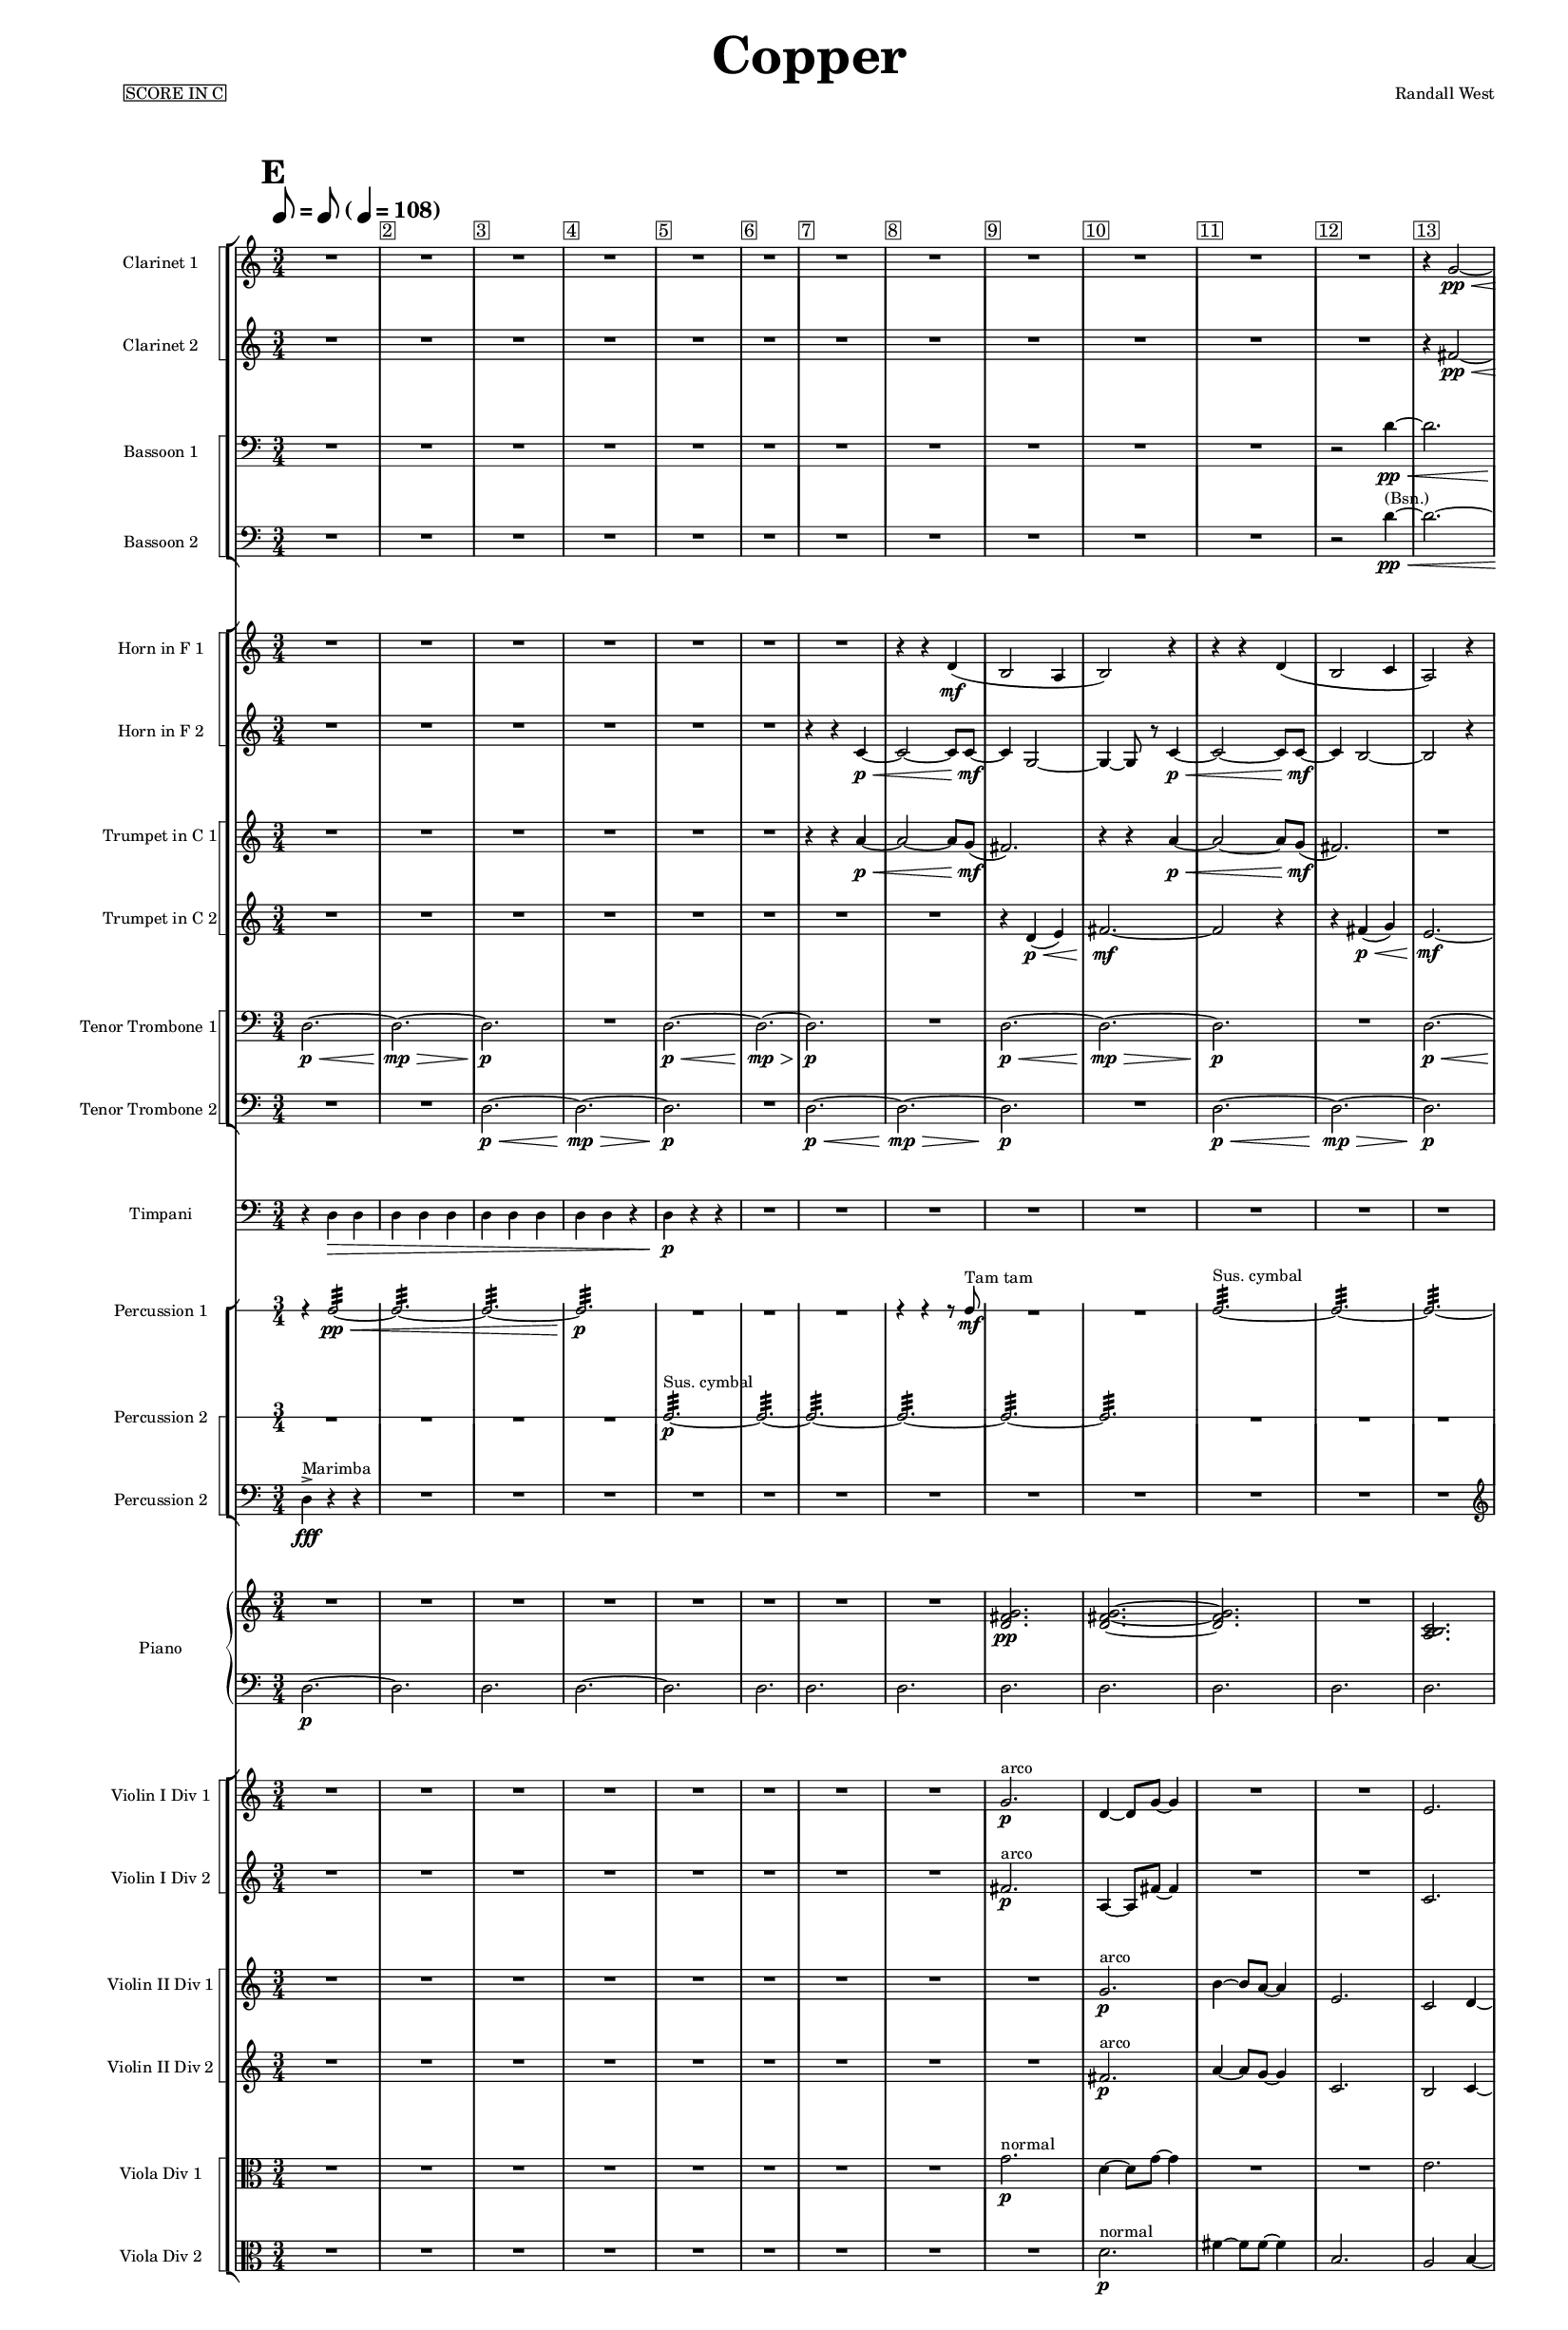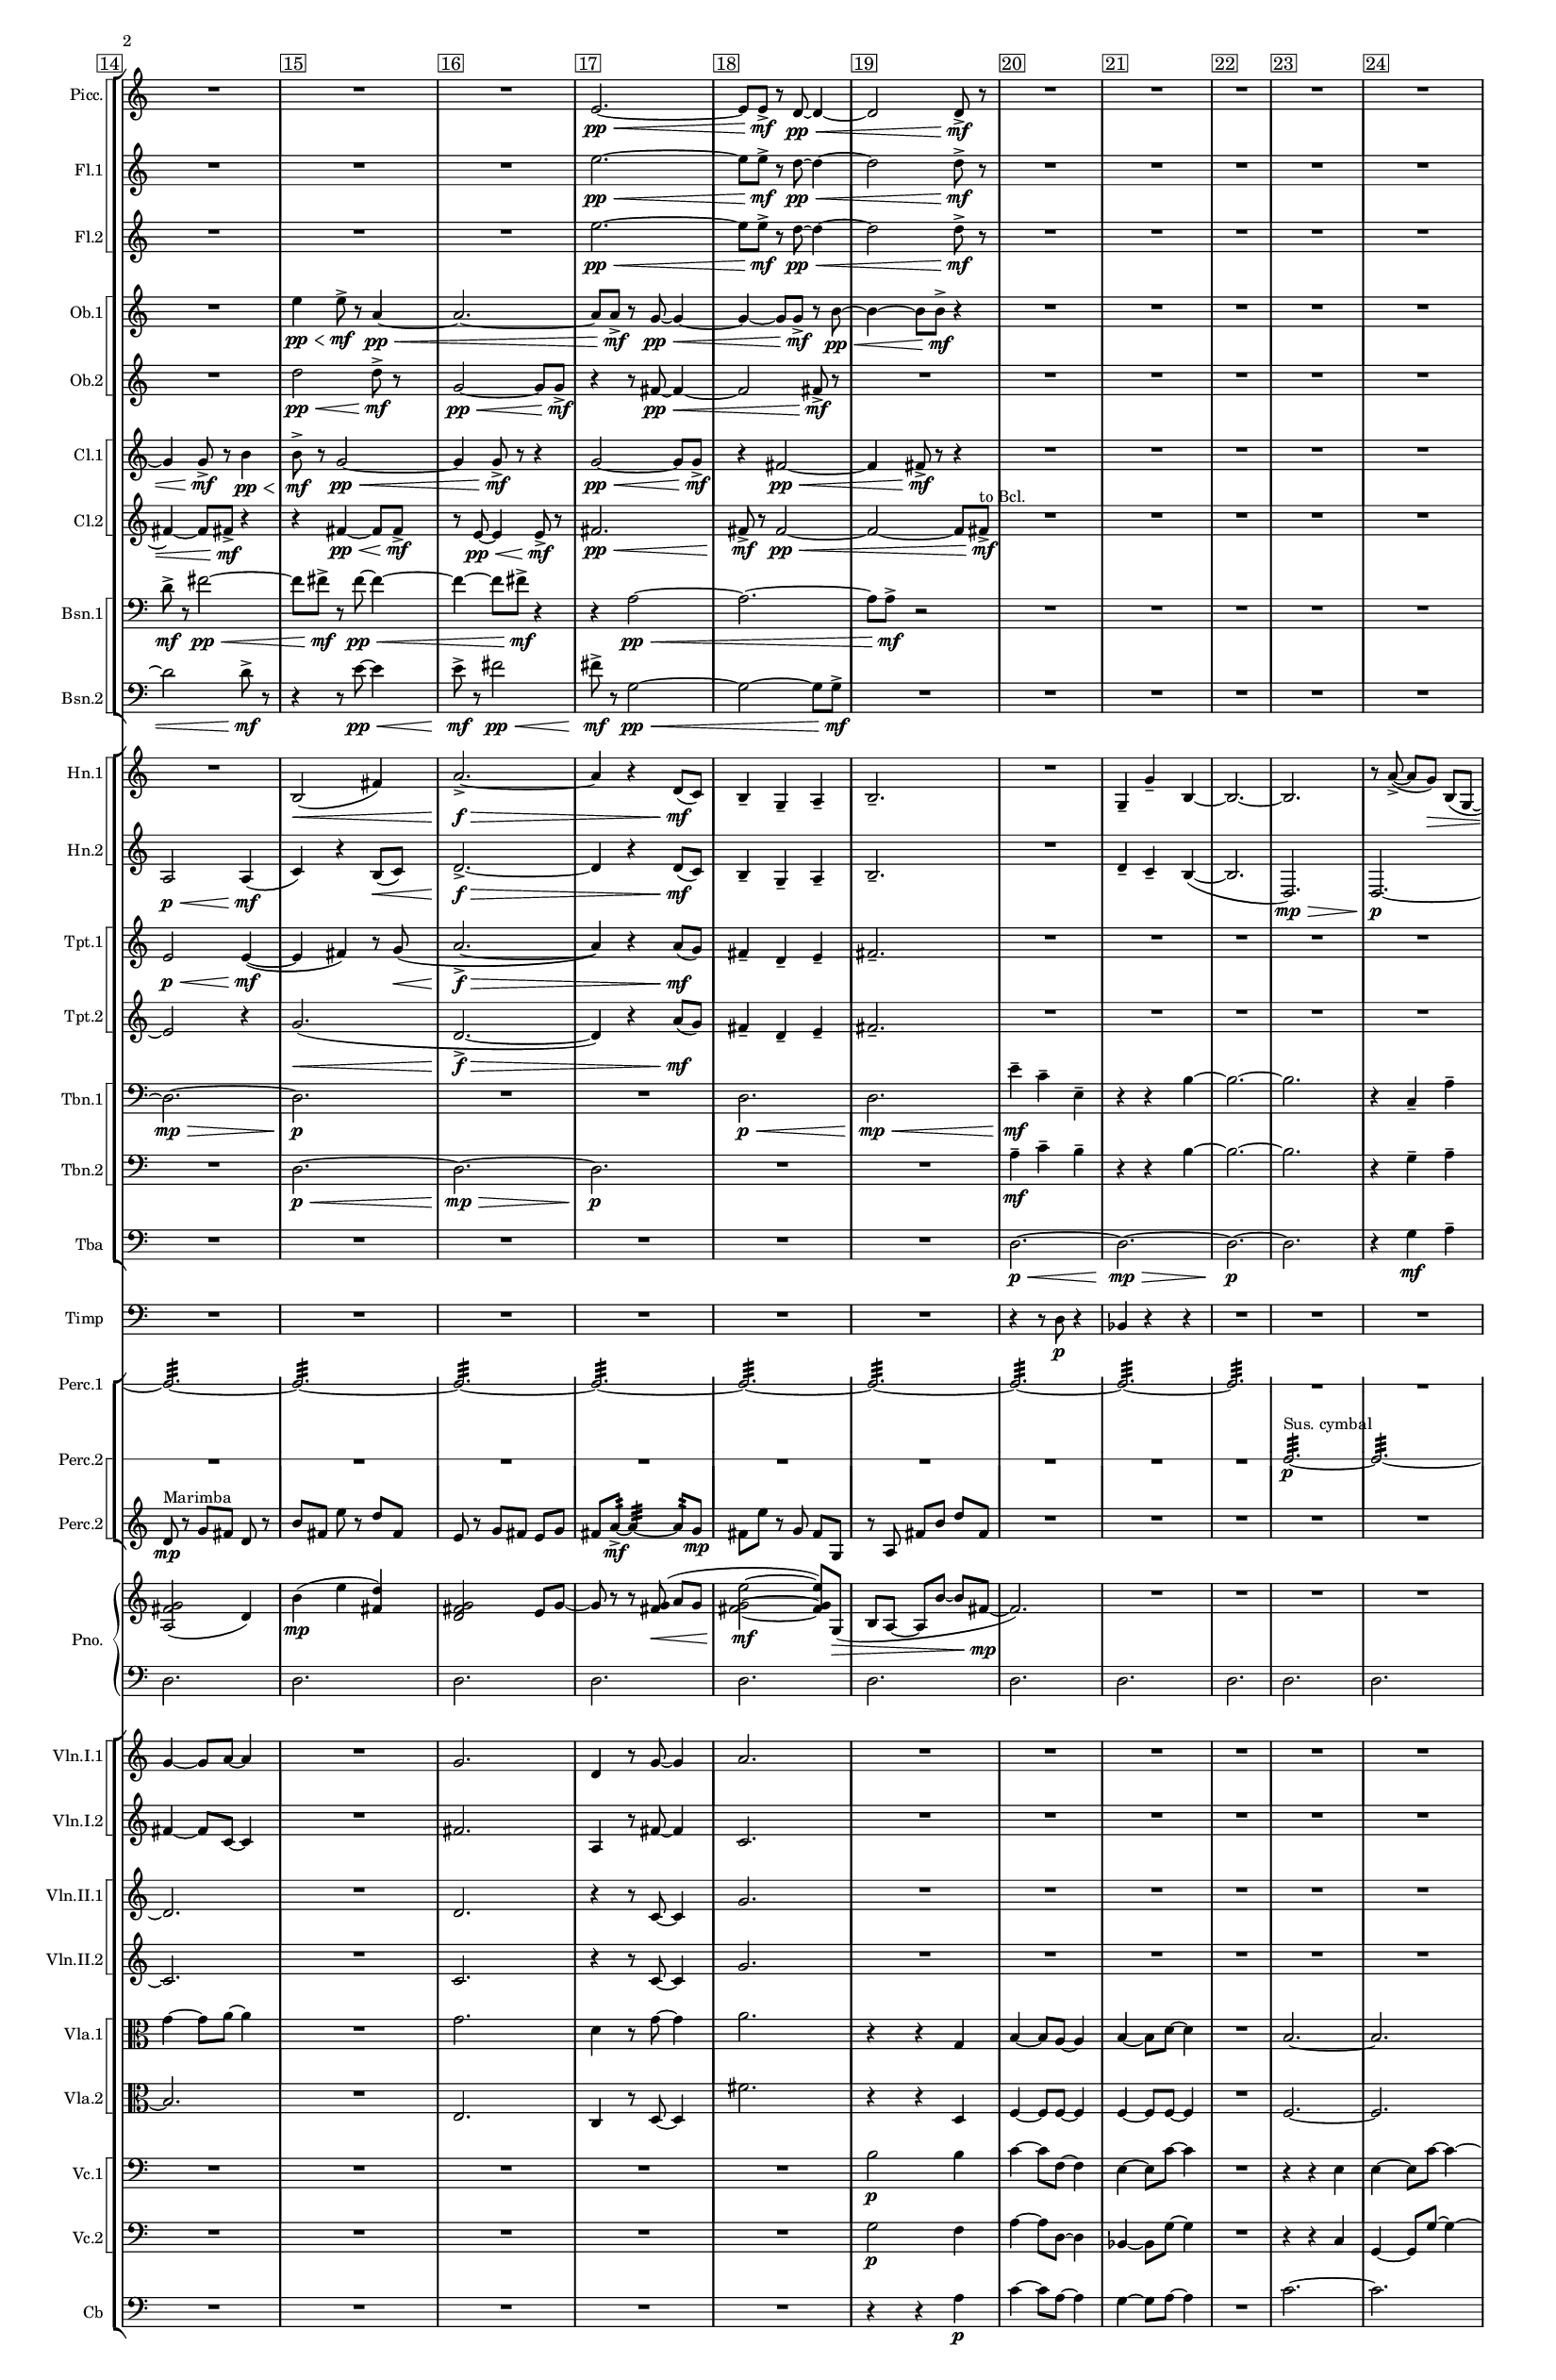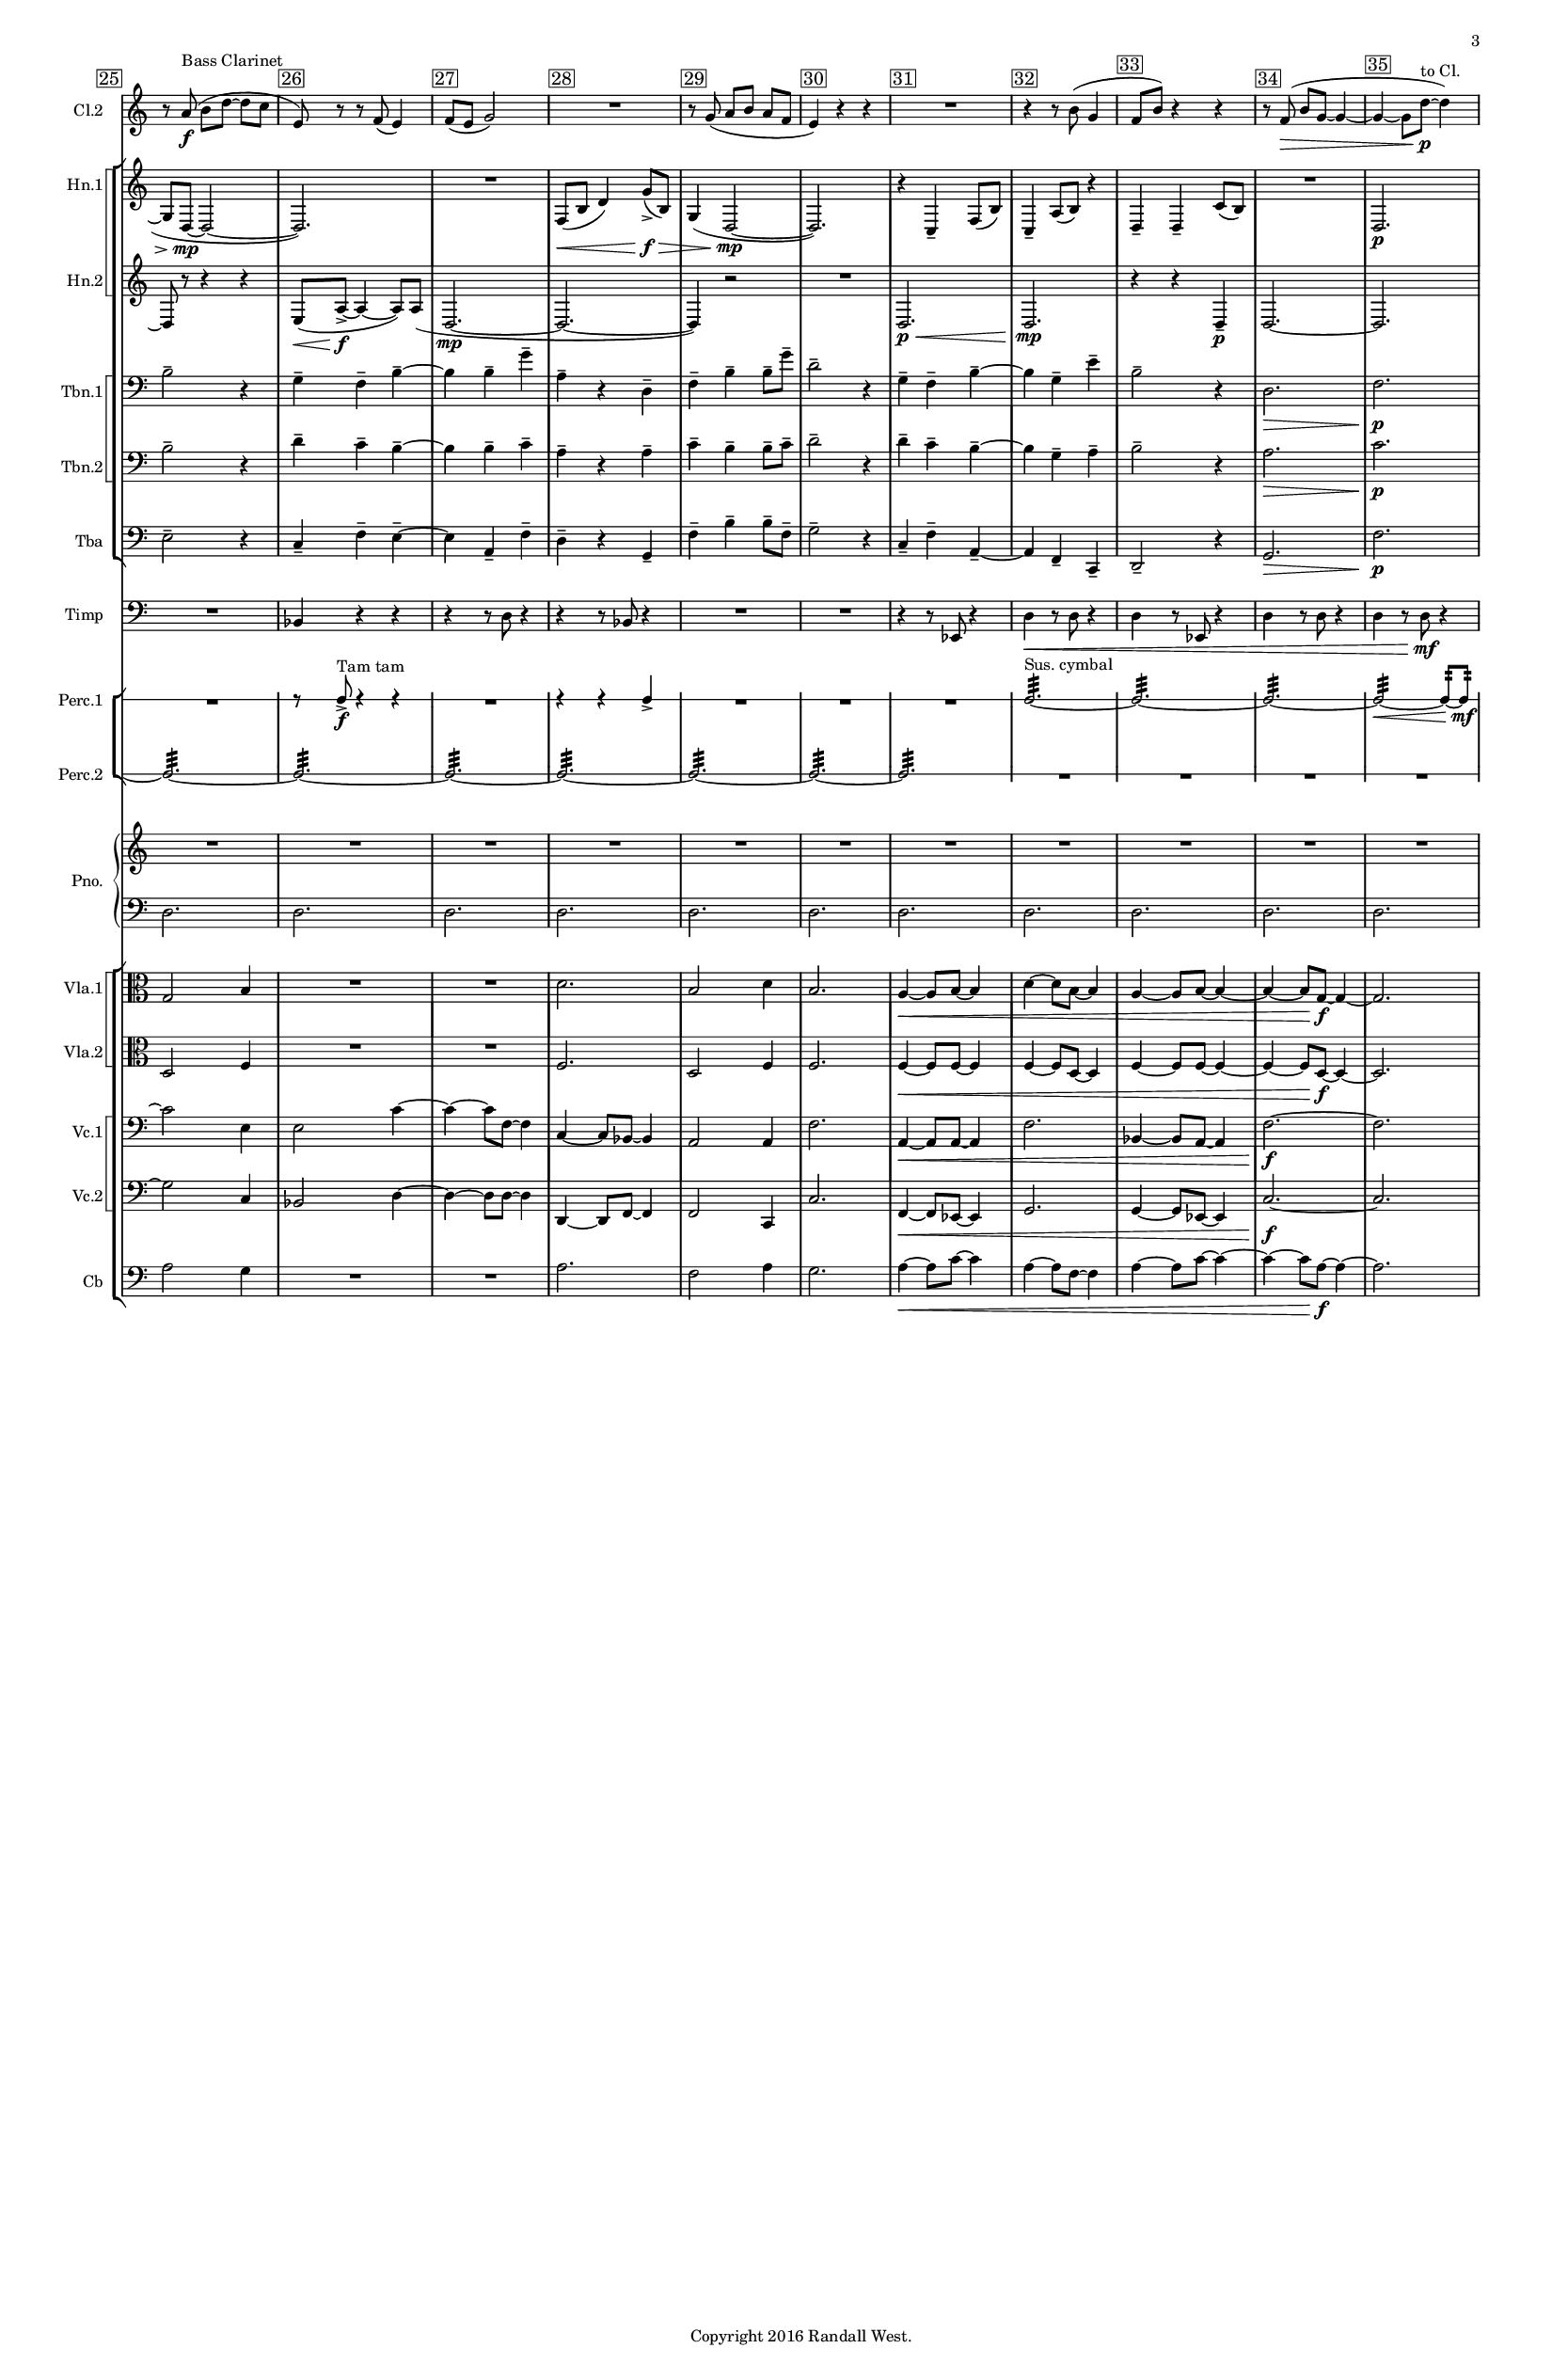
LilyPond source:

% 2016-11-06 13:51

\version "2.18.2"
\language "english"

#(set-default-paper-size "tabloid" 'portrait)
#(set-global-staff-size 14.9)

\header {
    composer = "Randall West"
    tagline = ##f
    poet = \markup { \box "SCORE IN C" } %HACKY WAY TO GET SCORE IN C IN THERE !!!!!!
    title = \markup {
        \column {
            \center-align {
                \fontsize #6 {
                    "Copper"
                }
            }
        }
    }
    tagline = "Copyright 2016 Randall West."
}

\paper {
    #(set-paper-size "tabloid")
    %#(set-paper-size "letter")
    left-margin = 22\mm
    system-separator-markup = \slashSeparator
    markup-system-spacing = #'(
        (basic-distance . 0)
        (minimum-distance . 0)
        (padding . 8)
        (stretchability . 0)
    )
    system-system-spacing = #'(
        (basic-distance . 12)
        (minimum-distance . 18)
        (padding . 12)
        (stretchability . 20)
    )
}

\layout {
    \set Score.markFormatter = #format-mark-circle-letters 
    \context {        
        \Score
        
        % \remove "Bar_number_engraver"
        \override BarNumber #'break-visibility = #'#(#f #t #t)
        \override BarNumber #'font-size = #1.2
        \override BarNumber  #'stencil = #(make-stencil-boxer 0.1 0.25 ly:text-interface::print)
        
        \override RehearsalMark #'font-size = #6

    }
    \context {
        \Staff \RemoveEmptyStaves
        \override VerticalAxisGroup #'remove-first = ##t % NOTE: comment this out to show staves on first page
        \override Hairpin #'minimum-length = #6
    }
    \context {
        \RhythmicStaff \RemoveEmptyStaves
        \override VerticalAxisGroup #'remove-first = ##t % NOTE: comment this out to show staves on first page
        \override Hairpin #'minimum-length = #6
    }
    % \context {
    %     \Dynamics
    %     \consists #Measure_counter_engraver
    %     \override MeasureCounter.direction = #DOWN
    %     \override MeasureCounter.font-encoding = #'latin1
    %     \override MeasureCounter.font-shape = #'italic
    %     % to control the distance of the Dynamics context from the staff:
    %     \override VerticalAxisGroup.nonstaff-relatedstaff-spacing.padding = #3
    %     \override MeasureCounter.font-size = #1.2
    %     % NOTE... below causes an error... why?
    %     % \override MeasureCounter.stencil = #(make-stencil-boxer 0.1 0.25 ly:text-interface::print)
    % }
}


\header {}

\layout {}

\paper {}

\score {
    \new Score <<
        \new StaffGroup <<
            \new StaffGroup \with {
                systemStartDelimiter = #'SystemStartSquare
            } <<
                \new Staff {
                    \set Staff.instrumentName = \markup { Piccolo }
                    \set Staff.shortInstrumentName = \markup { Picc. }
                    \time 3/4
                    {
                        \numericTimeSignature
                        \bar "||"
                        \compressFullBarRests
                        \tempo \markup \fontsize #3 { \note #"8" #1 = \note #"8" #1 (\note #"4" #1 = 108) }
                        \accidentalStyle modern-cautionary
                        {
                            \mark #5
                            \mark #5
                            R1 * 12
                        }
                        e'2. \pp ~ \<
                        e'8 [
                        e'8 -\accent \mf ]
                        r8
                        d'8 \pp ~ \<
                        d'4 ~
                        d'2
                        d'8 -\accent \mf
                        r8
                        {
                            R1 * 12
                        }
                    }
                }
                \new Staff {
                    \set Staff.instrumentName = \markup { "Flute 1" }
                    \set Staff.shortInstrumentName = \markup { Fl.1 }
                    \time 3/4
                    {
                        \numericTimeSignature
                        \bar "||"
                        \compressFullBarRests
                        \tempo \markup \fontsize #3 { \note #"8" #1 = \note #"8" #1 (\note #"4" #1 = 108) }
                        \accidentalStyle modern-cautionary
                        {
                            \mark #5
                            \mark #5
                            R1 * 12
                        }
                        e''2. \pp ~ \<
                        e''8 [
                        e''8 -\accent \mf ]
                        r8
                        d''8 \pp ~ \<
                        d''4 ~
                        d''2
                        d''8 -\accent \mf
                        r8
                        {
                            R1 * 12
                        }
                    }
                }
                \new Staff {
                    \set Staff.instrumentName = \markup { "Flute 2" }
                    \set Staff.shortInstrumentName = \markup { Fl.2 }
                    \time 3/4
                    {
                        \numericTimeSignature
                        \bar "||"
                        \compressFullBarRests
                        \tempo \markup \fontsize #3 { \note #"8" #1 = \note #"8" #1 (\note #"4" #1 = 108) }
                        \accidentalStyle modern-cautionary
                        {
                            \mark #5
                            \mark #5
                            R1 * 12
                        }
                        e''2. \pp ~ \<
                        e''8 [
                        e''8 -\accent \mf ]
                        r8
                        d''8 \pp ~ \<
                        d''4 ~
                        d''2
                        d''8 -\accent \mf
                        r8
                        {
                            R1 * 12
                        }
                    }
                }
            >>
            \new StaffGroup \with {
                systemStartDelimiter = #'SystemStartSquare
            } <<
                \new Staff {
                    \set Staff.instrumentName = \markup { "Oboe 1" }
                    \set Staff.shortInstrumentName = \markup { Ob.1 }
                    \time 3/4
                    {
                        \numericTimeSignature
                        \bar "||"
                        \compressFullBarRests
                        \tempo \markup \fontsize #3 { \note #"8" #1 = \note #"8" #1 (\note #"4" #1 = 108) }
                        \accidentalStyle modern-cautionary
                        {
                            \mark #5
                            \mark #5
                            R1 * 21/2
                        }
                        e''4 \pp \<
                        e''8 -\accent \mf
                        r8
                        a'4 \pp ~ \<
                        a'2. ~
                        a'8 [
                        a'8 -\accent \mf ]
                        r8
                        g'8 \pp ~ \<
                        g'4 ~
                        g'4 ~
                        g'8 [
                        g'8 -\accent \mf ]
                        r8
                        b'8 \pp ~ \<
                        b'4 ~
                        b'8 [
                        b'8 -\accent \mf ]
                        r4
                        {
                            R1 * 12
                        }
                    }
                }
                \new Staff {
                    \set Staff.instrumentName = \markup { "Oboe 2" }
                    \set Staff.shortInstrumentName = \markup { Ob.2 }
                    \time 3/4
                    {
                        \numericTimeSignature
                        \bar "||"
                        \compressFullBarRests
                        \tempo \markup \fontsize #3 { \note #"8" #1 = \note #"8" #1 (\note #"4" #1 = 108) }
                        \accidentalStyle modern-cautionary
                        {
                            \mark #5
                            \mark #5
                            R1 * 21/2
                        }
                        d''2 \pp \<
                        d''8 -\accent \mf
                        r8
                        g'2 \pp ~ \<
                        g'8 [
                        g'8 -\accent \mf ]
                        r4
                        r8
                        fs'8 \pp ~ \<
                        fs'4 ~
                        fs'2
                        fs'8 -\accent \mf
                        r8
                        {
                            R1 * 51/4
                        }
                    }
                }
            >>
            \new StaffGroup \with {
                systemStartDelimiter = #'SystemStartSquare
            } <<
                \new Staff {
                    \set Staff.instrumentName = \markup { "Clarinet 1" }
                    \set Staff.shortInstrumentName = \markup { Cl.1 }
                    \time 3/4
                    {
                        \numericTimeSignature
                        \bar "||"
                        \compressFullBarRests
                        \tempo \markup \fontsize #3 { \note #"8" #1 = \note #"8" #1 (\note #"4" #1 = 108) }
                        \accidentalStyle modern-cautionary
                        {
                            \mark #5
                            \mark #5
                            R1 * 9
                        }
                        r4
                        g'2 \pp ~ \<
                        g'4
                        g'8 -\accent \mf
                        r8
                        b'4 \pp \<
                        b'8 -\accent \mf
                        r8
                        g'2 \pp ~ \<
                        g'4
                        g'8 -\accent \mf
                        r8
                        r4
                        g'2 \pp ~ \<
                        g'8 [
                        g'8 -\accent \mf ]
                        r4
                        fs'2 \pp ~ \<
                        fs'4
                        fs'8 -\accent \mf
                        r8
                        r4
                        {
                            R1 * 12
                        }
                    }
                }
                \new Staff {
                    \set Staff.instrumentName = \markup { "Clarinet 2" }
                    \set Staff.shortInstrumentName = \markup { Cl.2 }
                    \time 3/4
                    {
                        \numericTimeSignature
                        \bar "||"
                        \compressFullBarRests
                        \tempo \markup \fontsize #3 { \note #"8" #1 = \note #"8" #1 (\note #"4" #1 = 108) }
                        \accidentalStyle modern-cautionary
                        {
                            \mark #5
                            \mark #5
                            R1 * 9
                        }
                        r4
                        fs'2 \pp ~ \<
                        fs'4 ~
                        fs'8 [
                        fs'8 -\accent \mf ]
                        r4
                        r4
                        fs'4 \pp ~ \<
                        fs'8 [
                        fs'8 -\accent \mf ]
                        r8
                        e'8 \pp ~ \<
                        e'4
                        e'8 -\accent \mf
                        r8
                        fs'2. \pp \<
                        fs'8 -\accent \mf
                        r8
                        fs'2 \pp ~ \<
                        fs'2 ~
                        fs'8 [
                        fs'8 -\accent \mf ] ^ \markup { "to Bcl." }
                        {
                            R1 * 15/4
                        }
                        r8
                        a'8 \f ( ^ \markup { "Bass Clarinet" }
                        b'8 [
                        d''8 ~ ]
                        d''8 [
                        c''8 ]
                        e'8 )
                        r8
                        r8
                        f'8 (
                        e'4 )
                        f'8 [ (
                        e'8 ]
                        g'2 )
                        {
                            R1 * 3/4
                        }
                        r8
                        g'8 (
                        a'8 [
                        b'8 ]
                        a'8 [
                        f'8 ]
                        e'4 )
                        r4
                        r4
                        {
                            R1 * 3/4
                        }
                        r4
                        r8
                        b'8 (
                        g'4
                        f'8 [
                        b'8 ] )
                        r4
                        r4
                        r8
                        f'8 \> (
                        b'8 [
                        g'8 ~ ]
                        g'4 ~
                        g'4 ~
                        g'8 [
                        d''8 \p ~ ] ^ \markup { "to Cl." }
                        d''4 )
                    }
                }
            >>
            \new StaffGroup \with {
                systemStartDelimiter = #'SystemStartSquare
            } <<
                \new Staff {
                    \clef "bass"
                    \set Staff.instrumentName = \markup { "Bassoon 1" }
                    \set Staff.shortInstrumentName = \markup { Bsn.1 }
                    \time 3/4
                    {
                        \numericTimeSignature
                        \bar "||"
                        \compressFullBarRests
                        \tempo \markup \fontsize #3 { \note #"8" #1 = \note #"8" #1 (\note #"4" #1 = 108) }
                        \accidentalStyle modern-cautionary
                        {
                            \mark #5
                            \mark #5
                            R1 * 33/4
                        }
                        r2
                        d'4 \pp ~ \<
                        d'2.
                        d'8 -\accent \mf
                        r8
                        fs'2 \pp ~ \<
                        fs'8 [
                        fs'8 -\accent \mf ]
                        r8
                        fs'8 \pp ~ \<
                        fs'4 ~
                        fs'4 ~
                        fs'8 [
                        fs'8 -\accent \mf ]
                        r4
                        r4
                        a2 \pp ~ \<
                        a2. ~
                        a8 [
                        a8 -\accent \mf ]
                        r2
                        {
                            R1 * 12
                        }
                    }
                }
                \new Staff {
                    \clef "bass"
                    \set Staff.instrumentName = \markup { "Bassoon 2" }
                    \set Staff.shortInstrumentName = \markup { Bsn.2 }
                    \time 3/4
                    {
                        \numericTimeSignature
                        \bar "||"
                        \compressFullBarRests
                        \tempo \markup \fontsize #3 { \note #"8" #1 = \note #"8" #1 (\note #"4" #1 = 108) }
                        \accidentalStyle modern-cautionary
                        {
                            \mark #5
                            \mark #5
                            R1 * 33/4
                        }
                        r2
                        d'4 \pp ~ \< ^ \markup { (Bsn.) }
                        d'2. ~
                        d'2
                        d'8 -\accent \mf
                        r8
                        r4
                        r8
                        e'8 \pp ~ \<
                        e'4
                        e'8 -\accent \mf
                        r8
                        fs'2 \pp \<
                        fs'8 -\accent \mf
                        r8
                        g2 \pp ~ \<
                        g2 ~
                        g8 [
                        g8 -\accent \mf ]
                        {
                            R1 * 51/4
                        }
                    }
                }
            >>
        >>
        \new StaffGroup <<
            \new StaffGroup \with {
                systemStartDelimiter = #'SystemStartSquare
            } <<
                \new Staff {
                    \set Staff.instrumentName = \markup { "Horn in F 1" }
                    \set Staff.shortInstrumentName = \markup { Hn.1 }
                    \time 3/4
                    {
                        \numericTimeSignature
                        \bar "||"
                        \compressFullBarRests
                        \tempo \markup \fontsize #3 { \note #"8" #1 = \note #"8" #1 (\note #"4" #1 = 108) }
                        \accidentalStyle modern-cautionary
                        {
                            \mark #5
                            \mark #5
                            R1 * 21/4
                        }
                        r4
                        r4
                        d'4 \mf (
                        b2
                        a4
                        b2 )
                        r4
                        r4
                        r4
                        d'4 (
                        b2
                        c'4
                        a2 )
                        r4
                        {
                            R1 * 3/4
                        }
                        b2 \< (
                        fs'4 )
                        a'2. -\accent \f ~ \>
                        a'4
                        r4
                        d'8 \mf [ (
                        c'8 ] )
                        b4 -\tenuto
                        g4 -\tenuto
                        a4 -\tenuto
                        b2. -\tenuto
                        {
                            R1 * 3/4
                        }
                        g4 -\tenuto
                        g'4 -\tenuto
                        b4 ~
                        b2. ~
                        b2.
                        r8
                        a'8 -\accent ~ (
                        a'8 [
                        g'8 ] ) \>
                        b8 [ (
                        g8 ~ ]
                        g8 [
                        d8 \mp ~ ]
                        d2 ~
                        d2. )
                        {
                            R1 * 3/4
                        }
                        f8 \< [ (
                        b8 ]
                        d'4 )
                        g'8 -\accent \f \> [ (
                        b8 ] )
                        g4 (
                        d2 \mp ~
                        d2. )
                        r4
                        c4 -\tenuto
                        f8 [ (
                        b8 ] )
                        c4 -\tenuto
                        a8 [ (
                        b8 ] )
                        r4
                        d4 -\tenuto
                        d4 -\tenuto
                        c'8 [ (
                        b8 ] )
                        {
                            R1 * 3/4
                        }
                        d2. \p
                    }
                }
                \new Staff {
                    \set Staff.instrumentName = \markup { "Horn in F 2" }
                    \set Staff.shortInstrumentName = \markup { Hn.2 }
                    \time 3/4
                    {
                        \numericTimeSignature
                        \bar "||"
                        \compressFullBarRests
                        \tempo \markup \fontsize #3 { \note #"8" #1 = \note #"8" #1 (\note #"4" #1 = 108) }
                        \accidentalStyle modern-cautionary
                        {
                            \mark #5
                            \mark #5
                            R1 * 9/2
                        }
                        r4
                        r4
                        c'4 \p ~ \<
                        c'2 ~
                        c'8 [
                        c'8 \mf ~ ]
                        c'4
                        g2 ~
                        g4 ~
                        g8
                        r8
                        c'4 \p ~ \<
                        c'2 ~
                        c'8 [
                        c'8 \mf ~ ]
                        c'4
                        b2 ~
                        b2
                        r4
                        a2 \p \<
                        a4 \mf (
                        c'4 )
                        r4
                        b8 \< [ (
                        c'8 ] )
                        d'2. -\accent \f ~ \>
                        d'4
                        r4
                        d'8 \mf [ (
                        c'8 ] )
                        b4 -\tenuto
                        g4 -\tenuto
                        a4 -\tenuto
                        b2. -\tenuto
                        {
                            R1 * 3/4
                        }
                        d'4 -\tenuto
                        c'4 -\tenuto
                        b4 ~ (
                        b2.
                        d2. \mp ) \>
                        d2. \p ~
                        d8
                        r8
                        r4
                        r4
                        e8 \< [ (
                        a8 -\accent \f ~ ]
                        a4 ~
                        a8 ) [
                        a8 ] (
                        d2. \mp ~
                        d2. ~
                        d4 )
                        r2
                        {
                            R1 * 3/4
                        }
                        d2. \p \<
                        d2. \mp
                        r4
                        r4
                        d4 -\tenuto \p
                        d2. ~
                        d2.
                    }
                }
            >>
            \new StaffGroup \with {
                systemStartDelimiter = #'SystemStartSquare
            } <<
                \new Staff {
                    \set Staff.instrumentName = \markup { "Trumpet in C 1" }
                    \set Staff.shortInstrumentName = \markup { Tpt.1 }
                    \time 3/4
                    {
                        \numericTimeSignature
                        \bar "||"
                        \compressFullBarRests
                        \tempo \markup \fontsize #3 { \note #"8" #1 = \note #"8" #1 (\note #"4" #1 = 108) }
                        \accidentalStyle modern-cautionary
                        {
                            \mark #5
                            \mark #5
                            R1 * 9/2
                        }
                        r4
                        r4
                        a'4 \p ~ \<
                        a'2 ~
                        a'8 [
                        g'8 \mf ] (
                        fs'2. )
                        r4
                        r4
                        a'4 \p ~ \<
                        a'2 ~
                        a'8 [
                        g'8 \mf ] (
                        fs'2. )
                        {
                            R1 * 3/4
                        }
                        e'2 \p \<
                        e'4 \mf ~ (
                        e'4
                        fs'4 )
                        r8
                        g'8 \< (
                        a'2. -\accent \f ~ \>
                        a'4 )
                        r4
                        a'8 \mf [ (
                        g'8 ] )
                        fs'4 -\tenuto
                        d'4 -\tenuto
                        e'4 -\tenuto
                        fs'2. -\tenuto
                        {
                            R1 * 12
                        }
                    }
                }
                \new Staff {
                    \set Staff.instrumentName = \markup { "Trumpet in C 2" }
                    \set Staff.shortInstrumentName = \markup { Tpt.2 }
                    \time 3/4
                    {
                        \numericTimeSignature
                        \bar "||"
                        \compressFullBarRests
                        \tempo \markup \fontsize #3 { \note #"8" #1 = \note #"8" #1 (\note #"4" #1 = 108) }
                        \accidentalStyle modern-cautionary
                        {
                            \mark #5
                            \mark #5
                            R1 * 6
                        }
                        r4
                        d'4 \p \< (
                        e'4 )
                        fs'2. \mf ~
                        fs'2
                        r4
                        r4
                        fs'4 \p \< (
                        g'4 )
                        e'2. \mf ~
                        e'2
                        r4
                        g'2. \< (
                        d'2. -\accent \f ~ \>
                        d'4 )
                        r4
                        a'8 \mf [ (
                        g'8 ] )
                        fs'4 -\tenuto
                        d'4 -\tenuto
                        e'4 -\tenuto
                        fs'2. -\tenuto
                        {
                            R1 * 12
                        }
                    }
                }
            >>
            \new StaffGroup \with {
                systemStartDelimiter = #'SystemStartSquare
            } <<
                \new Staff {
                    \clef "bass"
                    \set Staff.instrumentName = \markup { "Tenor Trombone 1" }
                    \set Staff.shortInstrumentName = \markup { Tbn.1 }
                    \time 3/4
                    {
                        \numericTimeSignature
                        \bar "||"
                        \compressFullBarRests
                        \tempo \markup \fontsize #3 { \note #"8" #1 = \note #"8" #1 (\note #"4" #1 = 108) }
                        \accidentalStyle modern-cautionary
                        \mark #5
                        d2. \p ~ \<
                        d2. \mp ~ \>
                        d2. \p
                        {
                            R1 * 3/4
                        }
                        d2. \p ~ \<
                        d2. \mp ~ \>
                        d2. \p
                        {
                            R1 * 3/4
                        }
                        d2. \p ~ \<
                        d2. \mp ~ \>
                        d2. \p
                        {
                            R1 * 3/4
                        }
                        d2. \p ~ \<
                        d2. \mp ~ \>
                        d2. \p
                        {
                            R1 * 3/2
                        }
                        d2. \p \<
                        d2. \mp \<
                        e'4 -\tenuto \mf
                        c'4 -\tenuto
                        e4 -\tenuto
                        r4
                        r4
                        b4 ~
                        b2. ~
                        b2.
                        r4
                        c4 -\tenuto
                        a4 -\tenuto
                        b2 -\tenuto
                        r4
                        g4 -\tenuto
                        f4 -\tenuto
                        b4 -\tenuto ~
                        b4
                        b4 -\tenuto
                        g'4 -\tenuto
                        a4 -\tenuto
                        r4
                        d4 -\tenuto
                        f4 -\tenuto
                        b4 -\tenuto
                        b8 -\tenuto [
                        g'8 -\tenuto ]
                        d'2 -\tenuto
                        r4
                        g4 -\tenuto
                        f4 -\tenuto
                        b4 -\tenuto ~
                        b4
                        g4 -\tenuto
                        e'4 -\tenuto
                        b2 -\tenuto
                        r4
                        d2. \>
                        f2. \p
                    }
                }
                \new Staff {
                    \clef "bass"
                    \set Staff.instrumentName = \markup { "Tenor Trombone 2" }
                    \set Staff.shortInstrumentName = \markup { Tbn.2 }
                    \time 3/4
                    {
                        \numericTimeSignature
                        \bar "||"
                        \compressFullBarRests
                        \tempo \markup \fontsize #3 { \note #"8" #1 = \note #"8" #1 (\note #"4" #1 = 108) }
                        \accidentalStyle modern-cautionary
                        {
                            \mark #5
                            \mark #5
                            R1 * 3/2
                        }
                        d2. \p ~ \<
                        d2. \mp ~ \>
                        d2. \p
                        {
                            R1 * 3/4
                        }
                        d2. \p ~ \<
                        d2. \mp ~ \>
                        d2. \p
                        {
                            R1 * 3/4
                        }
                        d2. \p ~ \<
                        d2. \mp ~ \>
                        d2. \p
                        {
                            R1 * 3/4
                        }
                        d2. \p ~ \<
                        d2. \mp ~ \>
                        d2. \p
                        {
                            R1 * 3/2
                        }
                        a4 -\tenuto \mf
                        c'4 -\tenuto
                        b4 -\tenuto
                        r4
                        r4
                        b4 ~
                        b2. ~
                        b2.
                        r4
                        g4 -\tenuto
                        a4 -\tenuto
                        b2 -\tenuto
                        r4
                        d'4 -\tenuto
                        c'4 -\tenuto
                        b4 -\tenuto ~
                        b4
                        b4 -\tenuto
                        c'4 -\tenuto
                        a4 -\tenuto
                        r4
                        a4 -\tenuto
                        c'4 -\tenuto
                        b4 -\tenuto
                        b8 -\tenuto [
                        c'8 -\tenuto ]
                        d'2 -\tenuto
                        r4
                        d'4 -\tenuto
                        c'4 -\tenuto
                        b4 -\tenuto ~
                        b4
                        g4 -\tenuto
                        a4 -\tenuto
                        b2 -\tenuto
                        r4
                        a2. \>
                        c'2. \p
                    }
                }
            >>
            \new Staff {
                \clef "bass"
                \set Staff.instrumentName = \markup { Tuba }
                \set Staff.shortInstrumentName = \markup { Tba }
                \time 3/4
                {
                    \numericTimeSignature
                    \bar "||"
                    \compressFullBarRests
                    \tempo \markup \fontsize #3 { \note #"8" #1 = \note #"8" #1 (\note #"4" #1 = 108) }
                    \accidentalStyle modern-cautionary
                    {
                        \mark #5
                        \mark #5
                        R1 * 57/4
                    }
                    d2. \p ~ \<
                    d2. \mp ~ \>
                    d2. \p ~
                    d2.
                    r4
                    g4 \mf
                    a4 -\tenuto
                    e2 -\tenuto
                    r4
                    c4 -\tenuto
                    f4 -\tenuto
                    e4 -\tenuto ~
                    e4
                    a,4 -\tenuto
                    f4 -\tenuto
                    d4 -\tenuto
                    r4
                    g,4 -\tenuto
                    f4 -\tenuto
                    b4 -\tenuto
                    b8 -\tenuto [
                    f8 -\tenuto ]
                    g2 -\tenuto
                    r4
                    c4 -\tenuto
                    f4 -\tenuto
                    a,4 -\tenuto ~
                    a,4
                    f,4 -\tenuto
                    c,4 -\tenuto
                    d,2 -\tenuto
                    r4
                    g,2. \>
                    f2. \p
                }
            }
        >>
        \new Staff {
            \clef "bass"
            \set Staff.instrumentName = \markup { Timpani }
            \set Staff.shortInstrumentName = \markup { Timp }
            \time 3/4
            {
                \numericTimeSignature
                \bar "||"
                \compressFullBarRests
                \tempo \markup \fontsize #3 { \note #"8" #1 = \note #"8" #1 (\note #"4" #1 = 108) }
                \accidentalStyle modern-cautionary
                \mark #5
                r4
                d4 \>
                d4
                d4
                d4
                d4
                d4
                d4
                d4
                d4
                d4
                r4
                d4 \p
                r4
                r4
                R2. * 14
                r4
                r8
                d8 \p
                r4
                bf,4
                r4
                r4
                R2. * 4
                bf,4
                r4
                r4
                r4
                r8
                d8
                r4
                r4
                r8
                bf,8
                r4
                R2. * 2
                r4
                r8
                ef,8
                r4
                d4 \<
                r8
                d8
                r4
                d4
                r8
                ef,8
                r4
                d4
                r8
                d8
                r4
                d4
                r8
                d8 \mf
                r4
            }
        }
        \new StaffGroup <<
            \new RhythmicStaff {
                \clef "percussion"
                \set Staff.instrumentName = \markup { "Percussion 1" }
                \set Staff.shortInstrumentName = \markup { Perc.1 }
                \time 3/4
                {
                    \numericTimeSignature
                    \bar "||"
                    \compressFullBarRests
                    \tempo \markup \fontsize #3 { \note #"8" #1 = \note #"8" #1 (\note #"4" #1 = 108) }
                    \accidentalStyle modern-cautionary
                    \mark #5
                    r4
                    c2 :32 \pp ~ \<
                    c2. :32 ~
                    c2. :32 ~
                    c2. :32 \p
                    R2. * 3
                    r4
                    r4
                    r8
                    c8 \mf ^ \markup { "Tam tam" }
                    R2. * 2
                    c2. :32 ~ ^ \markup { "Sus. cymbal" }
                    c2. :32 ~
                    c2. :32 ~
                    c2. :32 ~
                    c2. :32 ~
                    c2. :32 ~
                    c2. :32 ~
                    c2. :32 ~
                    c2. :32 ~
                    c2. :32 ~
                    c2. :32 ~
                    c2. :32
                    R2. * 3
                    r8
                    c8 -\accent \f ^ \markup { "Tam tam" }
                    r4
                    r4
                    R2.
                    r4
                    r4
                    c4 -\accent
                    R2. * 3
                    c2. :32 ~ ^ \markup { "Sus. cymbal" }
                    c2. :32 ~
                    c2. :32 ~
                    c2 :32 ~ \<
                    c8 :32 ~
                    c8 :32 \mf
                }
            }
            \new StaffGroup \with {
                systemStartDelimiter = #'SystemStartSquare
            } <<
                \new RhythmicStaff {
                    \clef "percussion"
                    \set Staff.instrumentName = \markup { "Percussion 2" }
                    \set Staff.shortInstrumentName = \markup { Perc.2 }
                    \time 3/4
                    {
                        \numericTimeSignature
                        \bar "||"
                        \compressFullBarRests
                        \tempo \markup \fontsize #3 { \note #"8" #1 = \note #"8" #1 (\note #"4" #1 = 108) }
                        \accidentalStyle modern-cautionary
                        \mark #5
                        R2. * 4
                        c2. :32 \p ~ ^ \markup { "Sus. cymbal" }
                        c2. :32 ~
                        c2. :32 ~
                        c2. :32 ~
                        c2. :32 ~
                        c2. :32
                        R2. * 12
                        c2. :32 \p ~ ^ \markup { "Sus. cymbal" }
                        c2. :32 ~
                        c2. :32 ~
                        c2. :32 ~
                        c2. :32 ~
                        c2. :32 ~
                        c2. :32 ~
                        c2. :32 ~
                        c2. :32
                        R2. * 4
                    }
                }
                \new Staff {
                    \set Staff.instrumentName = \markup { "Percussion 2" }
                    \set Staff.shortInstrumentName = \markup { Perc.2 }
                    \time 3/4
                    {
                        \numericTimeSignature
                        \bar "||"
                        \compressFullBarRests
                        \tempo \markup \fontsize #3 { \note #"8" #1 = \note #"8" #1 (\note #"4" #1 = 108) }
                        \accidentalStyle modern-cautionary
                        \clef bass
                        \mark #5
                        d4 -\accent \fff ^ \markup { Marimba }
                        r4
                        r4
                        {
                            R1 * 9
                        }
                        \clef treble
                        d'8 \mp ^ \markup { Marimba }
                        r8
                        g'8 [
                        fs'8 ]
                        d'8
                        r8
                        b'8 [
                        fs'8 ]
                        e''8
                        r8
                        d''8 [
                        fs'8 ]
                        e'8
                        r8
                        g'8 [
                        fs'8 ]
                        e'8 [
                        g'8 ]
                        fs'8 [
                        a'8 :32 -\accent \mf ~ ]
                        a'4 :32 ~
                        a'8 :32 [
                        g'8 \mp ]
                        fs'8 [
                        e''8 ]
                        r8
                        g'8
                        fs'8 [
                        g8 ]
                        r8
                        a8
                        fs'8 [
                        b'8 ]
                        d''8 [
                        fs'8 ]
                        {
                            R1 * 12
                        }
                    }
                }
            >>
        >>
        \new PianoStaff <<
            \set PianoStaff.instrumentName = \markup { Harp }
            \set PianoStaff.shortInstrumentName = \markup { Hp. }
            \new Staff {
                \time 3/4
                {
                    \numericTimeSignature
                    \bar "||"
                    \compressFullBarRests
                    \tempo \markup \fontsize #3 { \note #"8" #1 = \note #"8" #1 (\note #"4" #1 = 108) }
                    \accidentalStyle modern-cautionary
                    \mark #5
                    R2. * 35
                }
            }
            \new Staff {
                \clef "bass"
                \time 3/4
                {
                    \numericTimeSignature
                    \bar "||"
                    \compressFullBarRests
                    \tempo \markup \fontsize #3 { \note #"8" #1 = \note #"8" #1 (\note #"4" #1 = 108) }
                    \accidentalStyle modern-cautionary
                    \mark #5
                    R2. * 35
                }
            }
        >>
        \new PianoStaff <<
            \set PianoStaff.instrumentName = \markup { Piano }
            \set PianoStaff.shortInstrumentName = \markup { Pno. }
            \new Staff {
                \time 3/4
                {
                    \numericTimeSignature
                    \bar "||"
                    \compressFullBarRests
                    \tempo \markup \fontsize #3 { \note #"8" #1 = \note #"8" #1 (\note #"4" #1 = 108) }
                    \accidentalStyle modern-cautionary
                    {
                        \mark #5
                        \mark #5
                        R1 * 6
                    }
                    <d' fs' g'>2. \pp
                    <d' fs' g'>2. ~
                    <d' fs' g'>2.
                    {
                        R1 * 3/4
                    }
                    <a b c'>2.
                    <a fs' g'>2 (
                    d'4 )
                    b'4 \mp (
                    e''4
                    <fs' d''>4 )
                    <d' fs' g'>2
                    e'8 [
                    g'8 ~ ]
                    g'8
                    r8
                    r8
                    <fs' g'>8 \< (
                    a'8 [
                    g'8 ]
                    <fs' g' e''>2 \mf ~
                    <fs' g' e''>8 ) [
                    g8 ] \> (
                    b8 [
                    a8 ~ ]
                    a8 [
                    b'8 ~ ]
                    b'8 [
                    fs'8 \mp ~ ]
                    fs'2. )
                    {
                        R1 * 45/4
                    }
                }
            }
            \new Staff {
                \clef "bass"
                \time 3/4
                {
                    \numericTimeSignature
                    \bar "||"
                    \compressFullBarRests
                    \tempo \markup \fontsize #3 { \note #"8" #1 = \note #"8" #1 (\note #"4" #1 = 108) }
                    \accidentalStyle modern-cautionary
                    \clef "bass"
                    \mark #5
                    d2. \p ~
                    d2.
                    d2.
                    d2. ~
                    d2.
                    d2.
                    d2.
                    d2.
                    d2.
                    d2.
                    d2.
                    d2.
                    d2.
                    d2.
                    d2.
                    d2.
                    d2.
                    d2.
                    d2.
                    d2.
                    d2.
                    d2.
                    d2.
                    d2.
                    d2.
                    d2.
                    d2.
                    d2.
                    d2.
                    d2.
                    d2.
                    d2.
                    d2.
                    d2.
                    d2.
                }
            }
        >>
        \new StaffGroup <<
            \new StaffGroup \with {
                systemStartDelimiter = #'SystemStartSquare
            } <<
                \new Staff {
                    \set Staff.instrumentName = \markup { "Violin I Div 1" }
                    \set Staff.shortInstrumentName = \markup { Vln.I.1 }
                    \time 3/4
                    {
                        \numericTimeSignature
                        \bar "||"
                        \compressFullBarRests
                        \tempo \markup \fontsize #3 { \note #"8" #1 = \note #"8" #1 (\note #"4" #1 = 108) }
                        \accidentalStyle modern-cautionary
                        {
                            \mark #5
                            \mark #5
                            R1 * 6
                        }
                        g'2. \p ^ \markup { arco }
                        d'4 ~
                        d'8 [
                        g'8 ~ ]
                        g'4
                        {
                            R1 * 3/2
                        }
                        e'2.
                        g'4 ~
                        g'8 [
                        a'8 ~ ]
                        a'4
                        {
                            R1 * 3/4
                        }
                        g'2.
                        d'4
                        r8
                        g'8 ~
                        g'4
                        a'2.
                        {
                            R1 * 51/4
                        }
                    }
                }
                \new Staff {
                    \set Staff.instrumentName = \markup { "Violin I Div 2" }
                    \set Staff.shortInstrumentName = \markup { Vln.I.2 }
                    \time 3/4
                    {
                        \numericTimeSignature
                        \bar "||"
                        \compressFullBarRests
                        \tempo \markup \fontsize #3 { \note #"8" #1 = \note #"8" #1 (\note #"4" #1 = 108) }
                        \accidentalStyle modern-cautionary
                        {
                            \mark #5
                            \mark #5
                            R1 * 6
                        }
                        fs'2. \p ^ \markup { arco }
                        a4 ~
                        a8 [
                        fs'8 ~ ]
                        fs'4
                        {
                            R1 * 3/2
                        }
                        c'2.
                        fs'4 ~
                        fs'8 [
                        c'8 ~ ]
                        c'4
                        {
                            R1 * 3/4
                        }
                        fs'2.
                        a4
                        r8
                        fs'8 ~
                        fs'4
                        c'2.
                        {
                            R1 * 51/4
                        }
                    }
                }
            >>
            \new StaffGroup \with {
                systemStartDelimiter = #'SystemStartSquare
            } <<
                \new Staff {
                    \set Staff.instrumentName = \markup { "Violin II Div 1" }
                    \set Staff.shortInstrumentName = \markup { Vln.II.1 }
                    \time 3/4
                    {
                        \numericTimeSignature
                        \bar "||"
                        \compressFullBarRests
                        \tempo \markup \fontsize #3 { \note #"8" #1 = \note #"8" #1 (\note #"4" #1 = 108) }
                        \accidentalStyle modern-cautionary
                        {
                            \mark #5
                            \mark #5
                            R1 * 27/4
                        }
                        g'2. \p ^ \markup { arco }
                        b'4 ~
                        b'8 [
                        a'8 ~ ]
                        a'4
                        e'2.
                        c'2
                        d'4 ~
                        d'2.
                        {
                            R1 * 3/4
                        }
                        d'2.
                        r4
                        r8
                        c'8 ~
                        c'4
                        g'2.
                        {
                            R1 * 51/4
                        }
                    }
                }
                \new Staff {
                    \set Staff.instrumentName = \markup { "Violin II Div 2" }
                    \set Staff.shortInstrumentName = \markup { Vln.II.2 }
                    \time 3/4
                    {
                        \numericTimeSignature
                        \bar "||"
                        \compressFullBarRests
                        \tempo \markup \fontsize #3 { \note #"8" #1 = \note #"8" #1 (\note #"4" #1 = 108) }
                        \accidentalStyle modern-cautionary
                        {
                            \mark #5
                            \mark #5
                            R1 * 27/4
                        }
                        fs'2. \p ^ \markup { arco }
                        a'4 ~
                        a'8 [
                        g'8 ~ ]
                        g'4
                        c'2.
                        b2
                        c'4 ~
                        c'2.
                        {
                            R1 * 3/4
                        }
                        c'2.
                        r4
                        r8
                        c'8 ~
                        c'4
                        g'2.
                        {
                            R1 * 51/4
                        }
                    }
                }
            >>
            \new StaffGroup \with {
                systemStartDelimiter = #'SystemStartSquare
            } <<
                \new Staff {
                    \clef "alto"
                    \set Staff.instrumentName = \markup { "Viola Div 1" }
                    \set Staff.shortInstrumentName = \markup { Vla.1 }
                    \time 3/4
                    {
                        \numericTimeSignature
                        \bar "||"
                        \compressFullBarRests
                        \tempo \markup \fontsize #3 { \note #"8" #1 = \note #"8" #1 (\note #"4" #1 = 108) }
                        \accidentalStyle modern-cautionary
                        {
                            \mark #5
                            \mark #5
                            R1 * 6
                        }
                        g'2. \p ^ \markup { normal }
                        d'4 ~
                        d'8 [
                        g'8 ~ ]
                        g'4
                        {
                            R1 * 3/2
                        }
                        e'2.
                        g'4 ~
                        g'8 [
                        a'8 ~ ]
                        a'4
                        {
                            R1 * 3/4
                        }
                        g'2.
                        d'4
                        r8
                        g'8 ~
                        g'4
                        a'2.
                        r4
                        r4
                        g4
                        b4 ~
                        b8 [
                        a8 ~ ]
                        a4
                        b4 ~
                        b8 [
                        d'8 ~ ]
                        d'4
                        {
                            R1 * 3/4
                        }
                        b2. ~
                        b2.
                        g2
                        b4
                        {
                            R1 * 3/2
                        }
                        d'2.
                        b2
                        d'4
                        b2.
                        a4 ~ \<
                        a8 [
                        b8 ~ ]
                        b4
                        d'4 ~
                        d'8 [
                        b8 ~ ]
                        b4
                        a4 ~
                        a8 [
                        b8 ~ ]
                        b4 ~
                        b4 ~
                        b8 [
                        g8 \f ~ ]
                        g4 ~
                        g2.
                    }
                }
                \new Staff {
                    \clef "alto"
                    \set Staff.instrumentName = \markup { "Viola Div 2" }
                    \set Staff.shortInstrumentName = \markup { Vla.2 }
                    \time 3/4
                    {
                        \numericTimeSignature
                        \bar "||"
                        \compressFullBarRests
                        \tempo \markup \fontsize #3 { \note #"8" #1 = \note #"8" #1 (\note #"4" #1 = 108) }
                        \accidentalStyle modern-cautionary
                        {
                            \mark #5
                            \mark #5
                            R1 * 27/4
                        }
                        d'2. \p ^ \markup { normal }
                        fs'4 ~
                        fs'8 [
                        fs'8 ~ ]
                        fs'4
                        b2.
                        a2
                        b4 ~
                        b2.
                        {
                            R1 * 3/4
                        }
                        e2.
                        c4
                        r8
                        d8 ~
                        d4
                        fs'2.
                        r4
                        r4
                        d4
                        f4 ~
                        f8 [
                        f8 ~ ]
                        f4
                        f4 ~
                        f8 [
                        f8 ~ ]
                        f4
                        {
                            R1 * 3/4
                        }
                        f2. ~
                        f2.
                        d2
                        f4
                        {
                            R1 * 3/2
                        }
                        f2.
                        d2
                        f4
                        f2.
                        f4 ~ \<
                        f8 [
                        f8 ~ ]
                        f4
                        f4 ~
                        f8 [
                        d8 ~ ]
                        d4
                        f4 ~
                        f8 [
                        f8 ~ ]
                        f4 ~
                        f4 ~
                        f8 [
                        d8 \f ~ ]
                        d4 ~
                        d2.
                    }
                }
            >>
            \new StaffGroup \with {
                systemStartDelimiter = #'SystemStartSquare
            } <<
                \new Staff {
                    \clef "bass"
                    \set Staff.instrumentName = \markup { "Cello Div 1" }
                    \set Staff.shortInstrumentName = \markup { Vc.1 }
                    \time 3/4
                    {
                        \numericTimeSignature
                        \bar "||"
                        \compressFullBarRests
                        \tempo \markup \fontsize #3 { \note #"8" #1 = \note #"8" #1 (\note #"4" #1 = 108) }
                        \accidentalStyle modern-cautionary
                        {
                            \mark #5
                            \mark #5
                            R1 * 27/2
                        }
                        \clef bass
                        b2 \p
                        b4
                        c'4 ~
                        c'8 [
                        f8 ~ ]
                        f4
                        e4 ~
                        e8 [
                        c'8 ~ ]
                        c'4
                        {
                            R1 * 3/4
                        }
                        r4
                        r4
                        e4
                        e4 ~
                        e8 [
                        c'8 ~ ]
                        c'4 ~
                        c'2
                        e4
                        e2
                        c'4 ~
                        c'4 ~
                        c'8 [
                        f8 ~ ]
                        f4
                        c4 ~
                        c8 [
                        bf,8 ~ ]
                        bf,4
                        a,2
                        a,4
                        f2.
                        a,4 ~ \<
                        a,8 [
                        a,8 ~ ]
                        a,4
                        f2.
                        bf,4 ~
                        bf,8 [
                        a,8 ~ ]
                        a,4
                        f2. \f ~
                        f2.
                    }
                }
                \new Staff {
                    \clef "bass"
                    \set Staff.instrumentName = \markup { "Cello Div 2" }
                    \set Staff.shortInstrumentName = \markup { Vc.2 }
                    \time 3/4
                    {
                        \numericTimeSignature
                        \bar "||"
                        \compressFullBarRests
                        \tempo \markup \fontsize #3 { \note #"8" #1 = \note #"8" #1 (\note #"4" #1 = 108) }
                        \accidentalStyle modern-cautionary
                        {
                            \mark #5
                            \mark #5
                            R1 * 27/2
                        }
                        \clef bass
                        g2 \p
                        f4
                        a4 ~
                        a8 [
                        d8 ~ ]
                        d4
                        bf,4 ~
                        bf,8 [
                        g8 ~ ]
                        g4
                        {
                            R1 * 3/4
                        }
                        r4
                        r4
                        c4
                        g,4 ~
                        g,8 [
                        g8 ~ ]
                        g4 ~
                        g2
                        c4
                        bf,2
                        d4 ~
                        d4 ~
                        d8 [
                        d8 ~ ]
                        d4
                        d,4 ~
                        d,8 [
                        f,8 ~ ]
                        f,4
                        f,2
                        c,4
                        c2.
                        f,4 ~ \<
                        f,8 [
                        ef,8 ~ ]
                        ef,4
                        g,2.
                        g,4 ~
                        g,8 [
                        ef,8 ~ ]
                        ef,4
                        c2. \f ~
                        c2.
                    }
                }
            >>
            \new Staff {
                \clef "bass"
                \set Staff.instrumentName = \markup { Bass }
                \set Staff.shortInstrumentName = \markup { Cb }
                \time 3/4
                {
                    \numericTimeSignature
                    \bar "||"
                    \compressFullBarRests
                    \tempo \markup \fontsize #3 { \note #"8" #1 = \note #"8" #1 (\note #"4" #1 = 108) }
                    \accidentalStyle modern-cautionary
                    {
                        \mark #5
                        \mark #5
                        R1 * 27/2
                    }
                    r4
                    r4
                    a4 \p
                    c'4 ~
                    c'8 [
                    a8 ~ ]
                    a4
                    g4 ~
                    g8 [
                    a8 ~ ]
                    a4
                    {
                        R1 * 3/4
                    }
                    c'2. ~
                    c'2.
                    a2
                    g4
                    {
                        R1 * 3/2
                    }
                    a2.
                    f2
                    a4
                    g2.
                    a4 ~ \<
                    a8 [
                    c'8 ~ ]
                    c'4
                    a4 ~
                    a8 [
                    f8 ~ ]
                    f4
                    a4 ~
                    a8 [
                    c'8 ~ ]
                    c'4 ~
                    c'4 ~
                    c'8 [
                    a8 \f ~ ]
                    a4 ~
                    a2.
                }
            }
        >>
        \new StaffGroup <<
            \new Staff {
                \set Staff.instrumentName = \markup { "Line 1" }
                \set Staff.shortInstrumentName = \markup { 1: }
            }
            \new Staff {
                \set Staff.instrumentName = \markup { "Line 2" }
                \set Staff.shortInstrumentName = \markup { 2: }
            }
            \new Staff {
                \set Staff.instrumentName = \markup { "Line 3" }
                \set Staff.shortInstrumentName = \markup { 3: }
            }
            \new Staff {
                \set Staff.instrumentName = \markup { "Line 4" }
                \set Staff.shortInstrumentName = \markup { 4: }
            }
            \new Staff {
                \set Staff.instrumentName = \markup { "Line 5" }
                \set Staff.shortInstrumentName = \markup { 5: }
            }
            \new Staff {
                \set Staff.instrumentName = \markup { "Line 6" }
                \set Staff.shortInstrumentName = \markup { 6: }
            }
            \new Staff {
                \set Staff.instrumentName = \markup { "Line 7" }
                \set Staff.shortInstrumentName = \markup { 7: }
            }
            \new Staff {
                \set Staff.instrumentName = \markup { "Line 8" }
                \set Staff.shortInstrumentName = \markup { 8: }
            }
            \new Staff {
                \set Staff.instrumentName = \markup { "Line 9" }
                \set Staff.shortInstrumentName = \markup { 9: }
            }
            \new Staff {
                \clef "bass"
                \set Staff.instrumentName = \markup { "Drone 0" }
                \set Staff.shortInstrumentName = \markup { 0: }
            }
            \new Staff {
                \clef "bass"
                \set Staff.instrumentName = \markup { "Drone 10" }
                \set Staff.shortInstrumentName = \markup { 10: }
            }
        >>
    >>
}